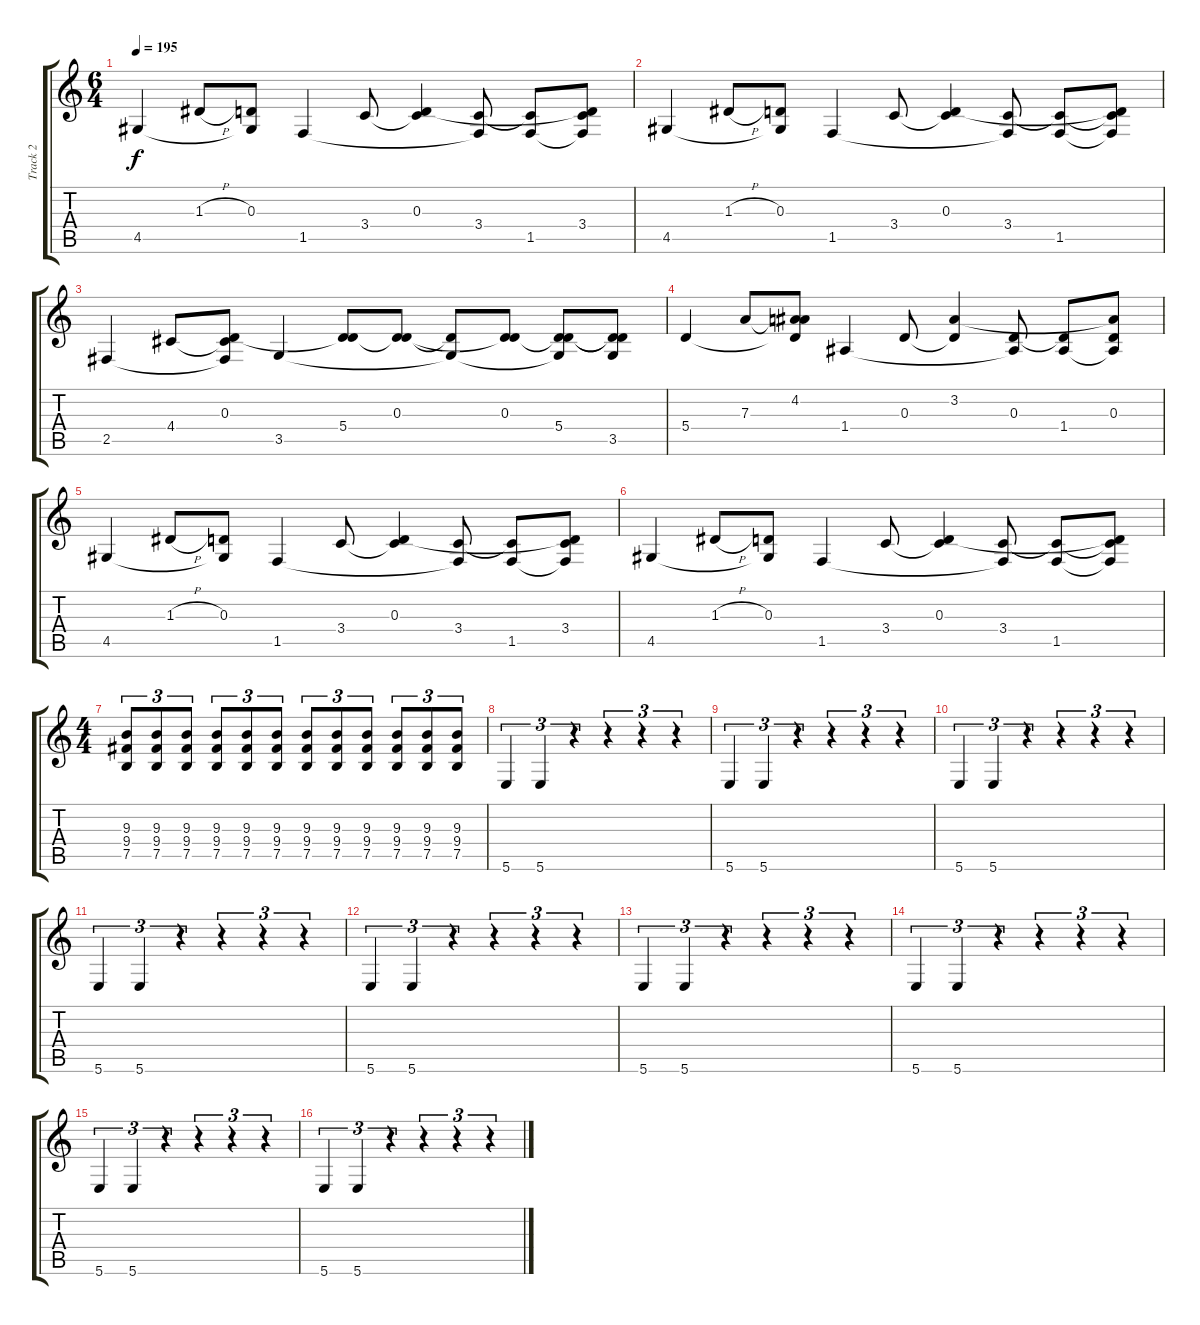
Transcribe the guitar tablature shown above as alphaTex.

\track ("Track 2" "Track 2") {instrument distortionguitar}
\staff {score tabs}
\tuning (B3 Gb3 D3 A2 E2 B1) {hide}
\ts (6 4)
\tempo 195
\clef g2
\ks c
4.5.4{dy f} 1.3{h}.8 (0.3 4.5{t}).8 1.5.4 3.4.8 (0.3 3.4{t}).4 (3.4 1.5{t}).8 (3.4{t} 1.5).8 (0.3{t} 3.4 1.5{t}).8 |
4.5.4 1.3{h}.8 (0.3 4.5{t}).8 1.5.4 3.4.8 (0.3 3.4{t}).4 (3.4 1.5{t}).8 (3.4{t} 1.5).8 (0.3{t} 3.4{t} 1.5{t}).8 |
2.5.4 4.4.8 (0.3 4.4{t} 2.5{t}).8 3.5.4 (0.3{t} 5.4).8 (0.3 5.4{t}).8 (0.3{t} 3.5{t}).8 (0.3 5.4{t}).8 (0.3{t} 5.4 3.5{t}).8 (0.3{t} 5.4{t} 3.5).8 |
5.4.4 7.3.8 (4.2 7.3{t} 5.4{t}).8 1.4.4 0.3.8 (3.2 0.3{t}).4 (0.3 1.4{t}).8 (0.3{t} 1.4).8 (3.2{t} 0.3 1.4{t}).8 |
4.5.4 1.3{h}.8 (0.3 4.5{t}).8 1.5.4 3.4.8 (0.3 3.4{t}).4 (3.4 1.5{t}).8 (3.4{t} 1.5).8 (0.3{t} 3.4 1.5{t}).8 |
4.5.4 1.3{h}.8 (0.3 4.5{t}).8 1.5.4 3.4.8 (0.3 3.4{t}).4 (3.4 1.5{t}).8 (3.4{t} 1.5).8 (0.3{t} 3.4{t} 1.5{t}).8 |
\ts (4 4)
(9.3 9.4 7.5).8{tu (3 2)} (9.3 9.4 7.5).8{tu (3 2)} (9.3 9.4 7.5).8{tu (3 2)} (9.3 9.4 7.5).8{tu (3 2)} (9.3 9.4 7.5).8{tu (3 2)} (9.3 9.4 7.5).8{tu (3 2)} (9.3 9.4 7.5).8{tu (3 2)} (9.3 9.4 7.5).8{tu (3 2)} (9.3 9.4 7.5).8{tu (3 2)} (9.3 9.4 7.5).8{tu (3 2)} (9.3 9.4 7.5).8{tu (3 2)} (9.3 9.4 7.5).8{tu (3 2)} |
5.6.4{tu (3 2)} 5.6.4{tu (3 2)} r.4{tu (3 2)} r.4{tu (3 2)} r.4{tu (3 2)} r.4{tu (3 2)} |
5.6.4{tu (3 2)} 5.6.4{tu (3 2)} r.4{tu (3 2)} r.4{tu (3 2)} r.4{tu (3 2)} r.4{tu (3 2)} |
5.6.4{tu (3 2)} 5.6.4{tu (3 2)} r.4{tu (3 2)} r.4{tu (3 2)} r.4{tu (3 2)} r.4{tu (3 2)} |
5.6.4{tu (3 2)} 5.6.4{tu (3 2)} r.4{tu (3 2)} r.4{tu (3 2)} r.4{tu (3 2)} r.4{tu (3 2)} |
5.6.4{tu (3 2)} 5.6.4{tu (3 2)} r.4{tu (3 2)} r.4{tu (3 2)} r.4{tu (3 2)} r.4{tu (3 2)} |
5.6.4{tu (3 2)} 5.6.4{tu (3 2)} r.4{tu (3 2)} r.4{tu (3 2)} r.4{tu (3 2)} r.4{tu (3 2)} |
5.6.4{tu (3 2)} 5.6.4{tu (3 2)} r.4{tu (3 2)} r.4{tu (3 2)} r.4{tu (3 2)} r.4{tu (3 2)} |
5.6.4{tu (3 2)} 5.6.4{tu (3 2)} r.4{tu (3 2)} r.4{tu (3 2)} r.4{tu (3 2)} r.4{tu (3 2)} |
5.6.4{tu (3 2)} 5.6.4{tu (3 2)} r.4{tu (3 2)} r.4{tu (3 2)} r.4{tu (3 2)} r.4{tu (3 2)}
